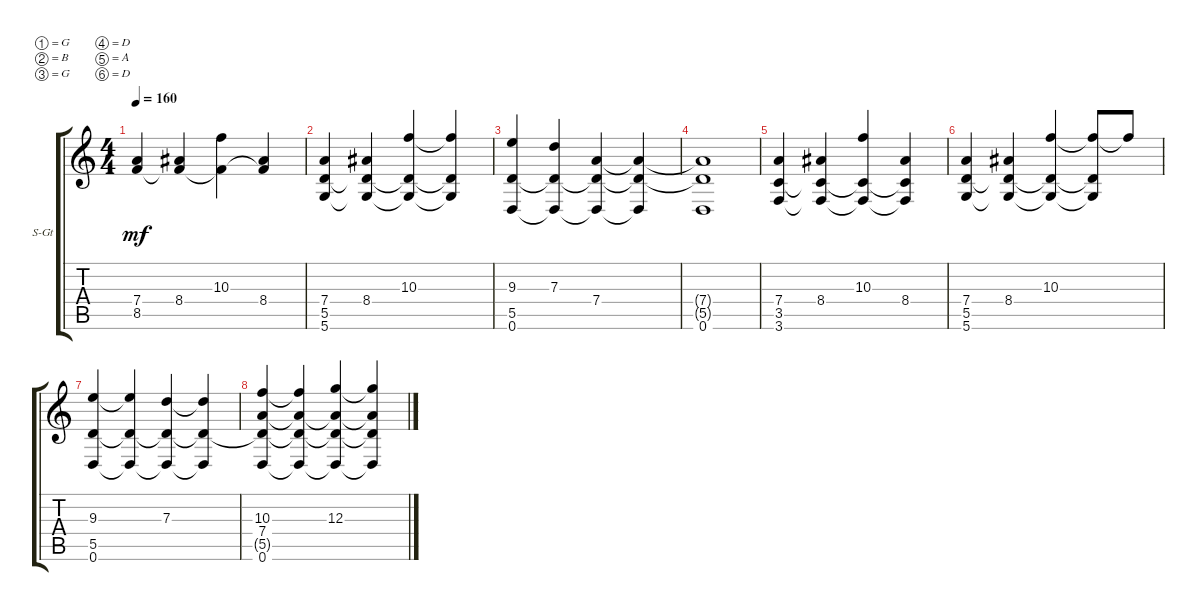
\defaultSystemsLayout 4
\bracketExtendMode groupsimilarinstruments
\firstSystemTrackNameOrientation horizontal
\otherSystemsTrackNameOrientation horizontal
\track ("Steel Guitar" "S-Gt") {solo instrument viola}
\staff {score tabs}
\tuning (G4 B3 G3 D3 A2 D2)
\displaytranspose 12
\ts (4 4)
\tempo 160
\clef g2
\ks c
(8.5 7.4).4{dy mf} (8.4 8.5{t}).4 (10.3 8.5{t}).4 (8.4 8.5{t}).4 |
(5.5 5.6 7.4).4 (8.4 5.6{t} 5.5{t}).4 (10.3 5.6{t} 5.5{t}).4 (10.3{t} 5.6{t} 5.5{t}).4 |
(9.3 0.6 5.5).4 (7.3 0.6{t} 5.5{t}).4 (7.4 0.6{t} 5.5{t}).4 (0.6{t} 5.5{t} 7.4{t}).4 |
(0.6 5.5{t} 7.4{t}).1 |
(3.5 7.4 3.6).4 (8.4 3.5{t} 3.6{t}).4 (10.3 3.5{t} 3.6{t}).4 (8.4 3.5{t} 3.6{t}).4 |
(5.5 5.6 7.4).4 (8.4 5.5{t} 5.6{t}).4 (10.3 5.5{t} 5.6{t}).4 (10.3{t} 5.5{t} 5.6{t}).8 10.3{t}.8 |
(9.3 0.6 5.5).4 (9.3{t} 0.6{t} 5.5{t}).4 (0.6{t} 5.5{t} 7.3).4 (0.6{t} 5.5{t} 7.3{t}).4 |
(0.6 5.5{t} 7.4 10.3).4 (10.3{t} 0.6{t} 5.5{t} 7.4{t}).4 (12.3 0.6{t} 5.5{t} 7.4{t}).4 (12.3{t} 0.6{t} 5.5{t} 7.4{t}).4
